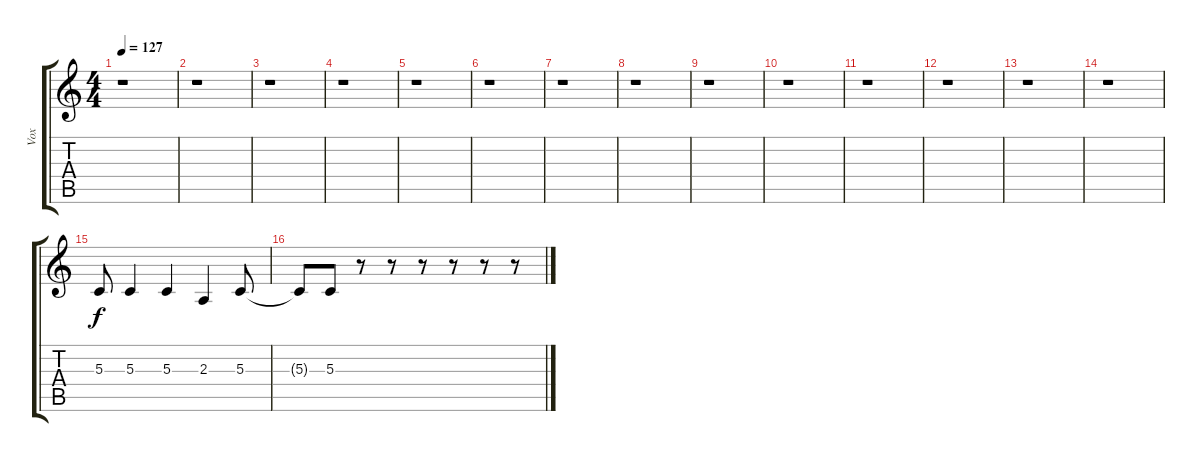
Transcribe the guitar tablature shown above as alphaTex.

\track ("Vox" "Vox") {instrument lead6voice}
\staff {score tabs}
\tuning (E4 B3 G3 D3 A2 E2) {hide}
\ts (4 4)
\tempo 127
\clef g2
\ks c
r.1{dy f instrument lead6voice} |
r.1 |
r.1 |
r.1 |
r.1 |
r.1 |
r.1 |
r.1 |
r.1 |
r.1 |
r.1 |
r.1 |
r.1 |
r.1 |
5.3.8 5.3.4 5.3.4 2.3.4 5.3.8 |
5.3{t}.8 5.3.8 r.8 r.8 r.8 r.8 r.8 r.8
